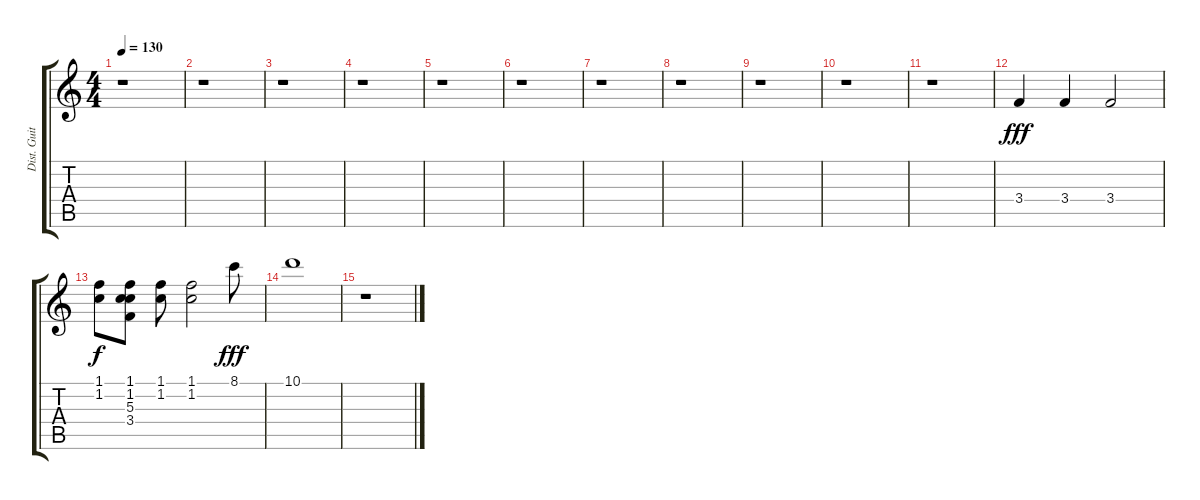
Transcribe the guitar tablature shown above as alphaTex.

\track ("Dist. Guitar" "Dist. Guit") {instrument overdrivenguitar}
\staff {score tabs}
\tuning (E4 B3 G3 D3 A2 E2) {hide}
\ts (4 4)
\tempo 130
\clef g2
\ks c
r.1{dy fff} |
r.1 |
r.1 |
r.1 |
r.1 |
r.1 |
r.1 |
r.1 |
r.1 |
r.1 |
r.1 |
3.4.4 3.4.4 3.4.2 |
(1.1 1.2).8{dy f} (1.1 1.2 5.3 3.4).8 (1.1 1.2).8 (1.1 1.2).2 8.1.8{dy fff} |
10.1.1 |
r.1
